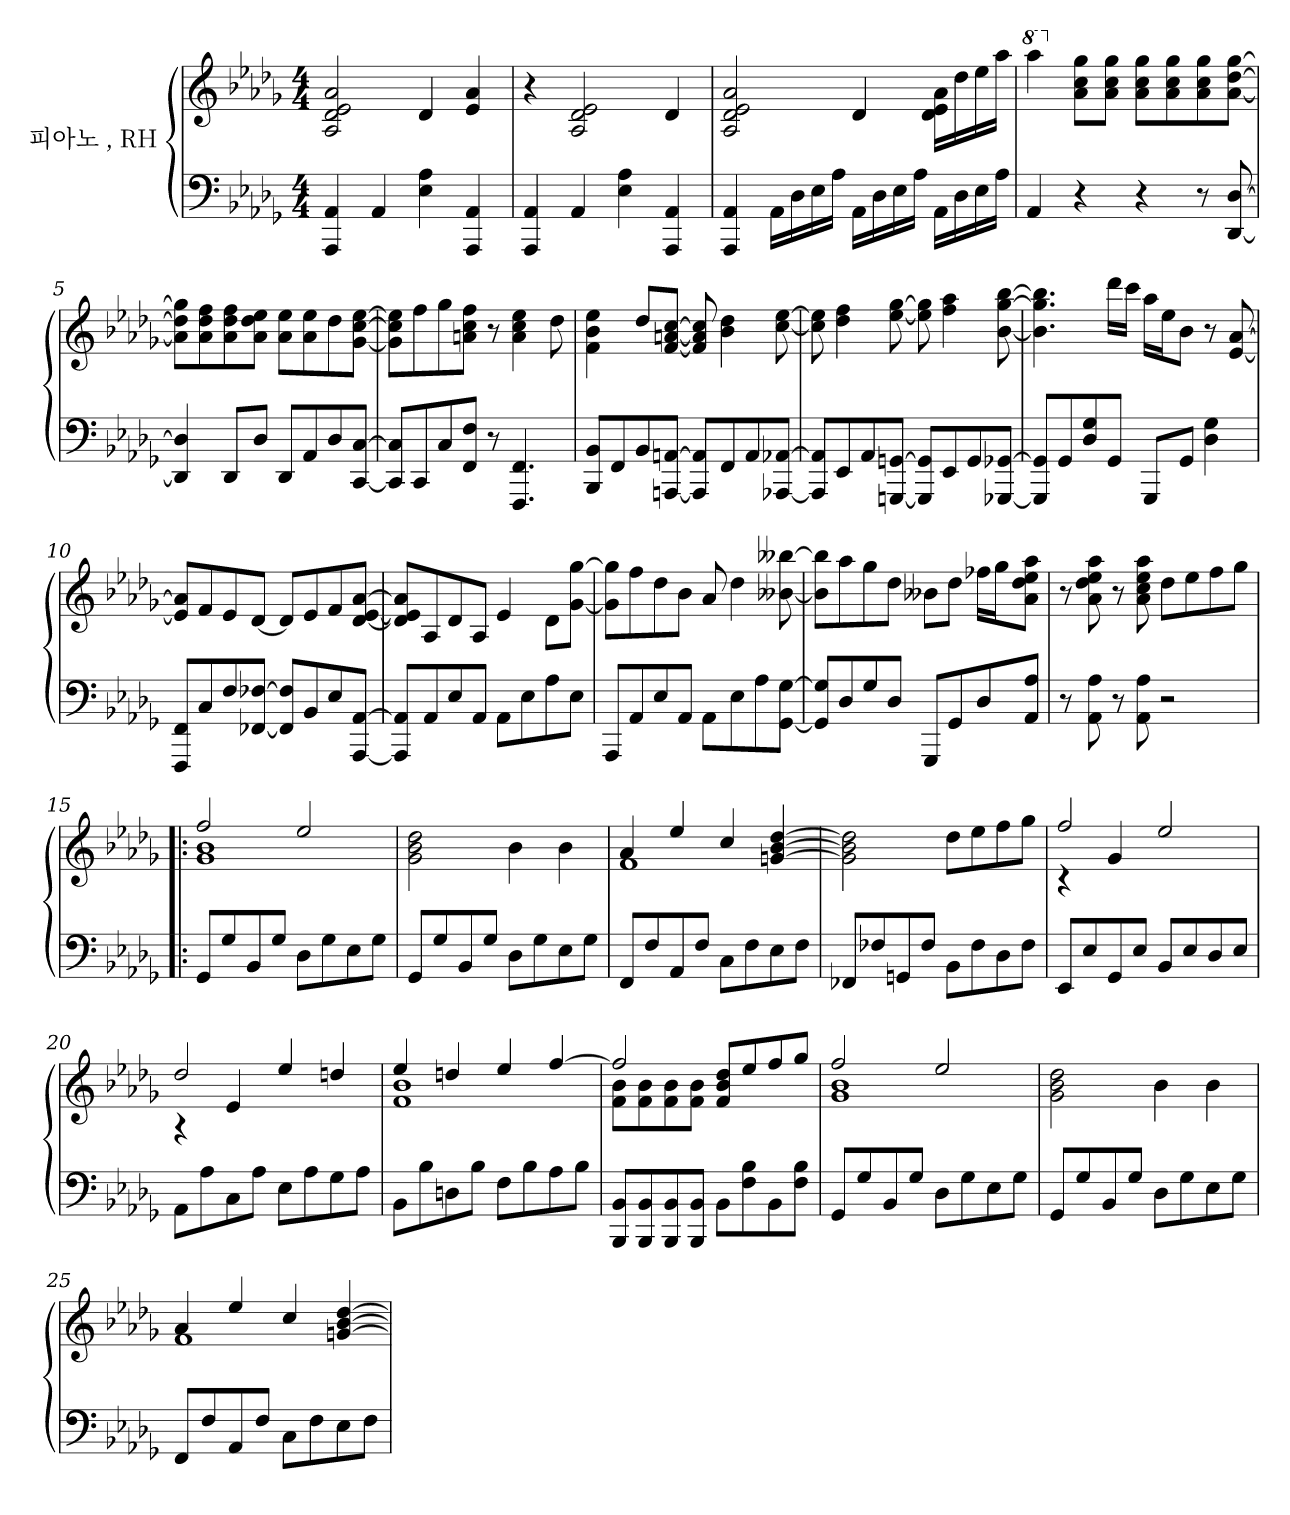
**kern	**kern
*part1	*part1
*staff2	*staff1
*I"피아노 , RH	*
*clefF4	*clefG2
*k[b-e-a-d-g-]	*k[b-e-a-d-g-]
*M4/4	*M4/4
*MM178	*MM178
=1	=1
4AAA-/ 4AA-/	2A-/ 2d-/ 2e-/ 2a-/
4AA-/	.
4E-\ 4A-\	4d-/
4AAA-/ 4AA-/	4e-/ 4a-/
=2	=2
4AAA-/ 4AA-/	4r
4AA-/	2A-/ 2d-/ 2e-/
4E-\ 4A-\	.
4AAA-/ 4AA-/	4d-/
=3	=3
4AAA-/ 4AA-/	2A-/ 2d-/ 2e-/ 2a-/
16AA-\LL	.
16D-\	.
16E-\	.
16A-\JJ	.
16AA-\LL	4d-/
16D-\	.
16E-\	.
16A-\JJ	.
16AA-\LL	16d-\ 16e-\ 16a-\LL
16D-\	16dd-\
16E-\	16ee-\
16A-\JJ	16aa-\JJ
=4	=4
*	*8va
4AA-/	4aaa-\
*	*X8va
4r	8a-\ 8cc\ 8gg-\L
.	8a-\ 8cc\ 8gg-\J
4r	8a-\ 8cc\ 8gg-\L
.	8a-\ 8cc\ 8gg-\
8r	8a-\ 8cc\ 8gg-\
[8DD-/ [8D-/	[8a-\ [8dd-\ [8gg-\J
!!LO:LB:g=z
=5	=5
4DD-/] 4D-/]	8a-\] 8dd-\] 8gg-\]L
.	8a-\ 8dd-\ 8ff\
8DD-/L	8a-\ 8dd-\ 8ff\
8D-/J	8a-\ 8dd-\ 8ee-\J
8DD-/L	8a-\ 8ee-\L
8AA-/	8a-\ 8ee-\
8D-/	8dd-\
[8CC/ [8C/J	[8g-\ [8cc\ [8ee-\J
=6	=6
8CC/] 8C/]L	8g-\] 8cc\] 8ee-\]L
8CC/	8ff\
8C/	8gg-\
8FF/ 8F/J	8an\ 8cc\ 8ff\J
8r	8r
4.FFF/ 4.FF/	4a\ 4cc\ 4ee-\
.	8dd-\
=7	=7
8BBB-/ 8BB-/L	4f\ 4b-\ 4ee-\
8FF/	.
8BB-/	8dd-/L
[8AAAn/ [8AAn/J	[8f/ [8an/ [8cc/J
8AAA/] 8AA/]L	8f/] 8a/] 8cc/]
8FF/	4b-\ 4dd-\
8AA/	.
[8AAA-X/ [8AA-X/J	[8cc\ [8ee-\
=8	=8
8AAA-/] 8AA-/]L	8cc\] 8ee-\]
8EE-/	4dd-\ 4ff\
8AA-/	.
[8GGGn/ [8GGn/J	[8ee-\ [8gg-\
8GGG/] 8GG/]L	8ee-\] 8gg-\]
8EE-/	4ff\ 4aa-\
8GG/	.
[8GGG-X/ [8GG-X/J	[8b-\ [8gg-\ [8bb-\
!!LO:LB:g=z
=9	=9
8GGG-/] 8GG-/]L	4.b-\] 4.gg-\] 4.bb-\]
8GG-/	.
8D-/ 8G-/	.
8GG-/J	16ddd-\LL
.	16ccc\JJ
8GGG-/L	16aa-\LL
.	16ee-\J
8GG-/J	8b-\J
4D-\ 4G-\	8r
.	[8e-/ [8a-/
=10	=10
8FFF/ 8FF/L	8e-/] 8a-/]L
8C/	8f/
8F/	8e-/
[8FF-X/ [8F-X/J	[8d-/J
8FF-/] 8F-/]L	8d-/L]
8BB-/	8e-/
8E-/	8f/
[8AAA-/ [8AA-/J	[8d-/ [8e-/ [8a-/J
=11	=11
8AAA-/] 8AA-/]L	8d-/] 8e-/] 8a-/]L
8AA-/	8A-/
8E-/	8d-/
8AA-/J	8A-/J
8AA-\L	4e-/
8E-\	.
8A-\	8d-\L
8E-\J	[8g-\ [8gg-\J
=12	=12
8AAA-/L	8g-\] 8gg-\]L
8AA-/	8ff\
8E-/	8dd-\
8AA-/J	8b-\J
8AA-\L	8a-/
8E-\	4dd-\
8A-\	.
[8GG-\ [8G-\J	[8b--X\ [8bb--X\
!!LO:LB:g=z
=13	=13
8GG-/] 8G-/]L	8b--\] 8bb--\]L
8D-/	8aa-\
8G-/	8gg-\
8D-/J	8dd-\J
8GGG-/L	8b--X\L
8GG-/	8dd-\J
8D-/	16ff-X\LL
.	16gg-\J
8AA-/ 8A-/J	8a-\ 8dd-\ 8ee-\ 8aa-\J
=14	=14
8r	8r
8AA-\ 8A-\	8a-\ 8dd-\ 8ee-\ 8aa-\
8r	8r
8AA-\ 8A-\	8a-\ 8cc\ 8ee-\ 8aa-\
2r	8dd-\L
.	8ee-\
.	8ff\
.	8gg-\J
=15!|:	=15!|:
*	*^
8GG-/L	2ff/	1g- 1b-
8G-/	.	.
8BB-/	.	.
8G-/J	.	.
8D-\L	2ee-/	.
8G-\	.	.
8E-\	.	.
8G-\J	.	.
*	*v	*v
=16	=16
8GG-/L	2g-\ 2b-\ 2dd-\
8G-/	.
8BB-/	.
8G-/J	.
8D-\L	4b-\
8G-\	.
8E-\	4b-\
8G-\J	.
!!LO:LB:g=z
=17	=17
*	*^
8FF/L	4a-/	1f
8F/	.	.
8AA-/	4ee-/	.
8F/J	.	.
8C\L	4cc/	.
8F\	.	.
8E-\	[4gn/ [4b-/ [4dd-/	.
8F\J	.	.
*	*v	*v
=18	=18
8FF-X/L	2g\] 2b-\] 2dd-\]
8F-X/	.
8GGn/	.
8F-/J	.
8BB-\L	8dd-\L
8F-\	8ee-\
8D-\	8ff\
8F-\J	8gg-\J
=19	=19
*	*^
8EE-/L	4rc	2ff/
8E-/	.	.
8GG-/	4g-/	.
8E-/J	.	.
8BB-/L	2ee-/	2ryy
8E-/	.	.
8D-/	.	.
8E-/J	.	.
=20	=20	=20
8AA-\L	4rA	2dd-/
8A-\	.	.
8C\	4e-/	.
8A-\J	.	.
8E-\L	4ee-/	2ryy
8A-\	.	.
8G-\	4ddn/	.
8A-\J	.	.
!!LO:PB:g=z	!!
=21	=21	=21
8BB-\L	4ee-/	1f 1b-
8B-\	.	.
8Dn\	4ddn/	.
8B-\J	.	.
8F\L	4ee-/	.
8B-\	.	.
8A-\	[4ff/	.
8B-\J	.	.
=22	=22	=22
8BBB-/ 8BB-/L	2ff/]	8f\ 8b-\L
8BBB-/ 8BB-/	.	8f\ 8b-\
8BBB-/ 8BB-/	.	8f\ 8b-\
8BBB-/ 8BB-/J	.	8f\ 8b-\J
8BB-\L	8f/ 8b-/ 8dd-/L	2ryy
8F\ 8B-\	8ee-/	.
8BB-\	8ff/	.
8F\ 8B-\J	8gg-/J	.
=23	=23	=23
8GG-/L	2ff/	1g- 1b-
8G-/	.	.
8BB-/	.	.
8G-/J	.	.
8D-\L	2ee-/	.
8G-\	.	.
8E-\	.	.
8G-\J	.	.
*	*v	*v
=24	=24
8GG-/L	2g-\ 2b-\ 2dd-\
8G-/	.
8BB-/	.
8G-/J	.
8D-\L	4b-\
8G-\	.
8E-\	4b-\
8G-\J	.
!!LO:LB:g=z
=25	=25
*	*^
8FF/L	4a-/	1f
8F/	.	.
8AA-/	4ee-/	.
8F/J	.	.
8C\L	4cc/	.
8F\	.	.
8E-\	[4gn/ [4b-/ [4dd-/	.
8F\J	.	.
*	*v	*v
=	=
*-	*-
